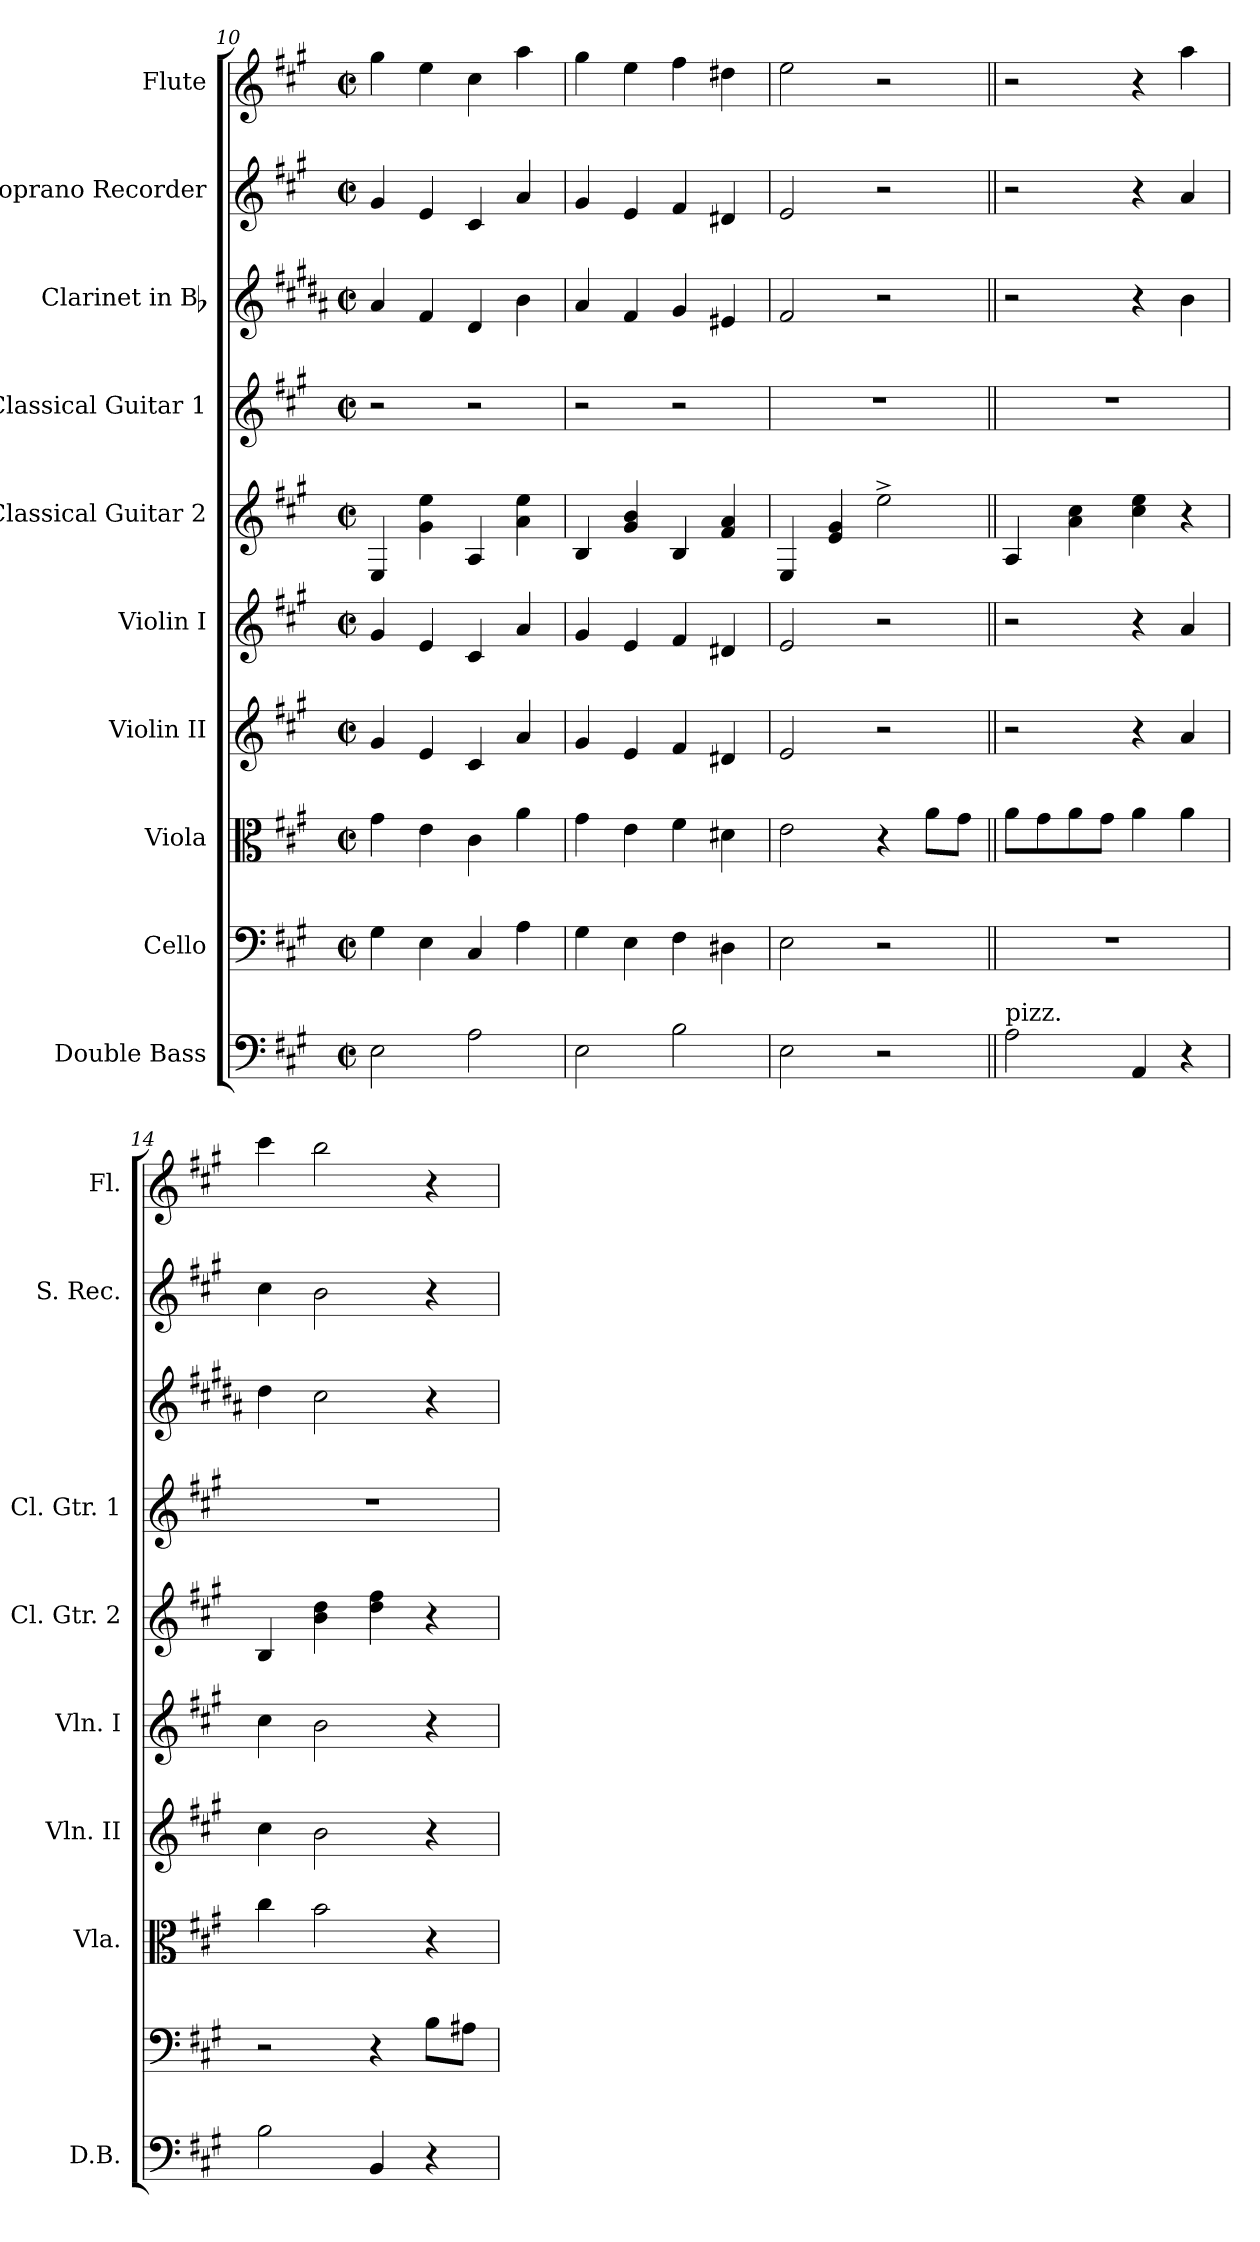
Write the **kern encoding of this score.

**kern	**kern	**kern	**kern	**kern	**kern	**kern	**kern	**kern	**kern
*part10	*part9	*part8	*part7	*part6	*part5	*part4	*part3	*part2	*part1
*staff10	*staff9	*staff8	*staff7	*staff6	*staff5	*staff4	*staff3	*staff2	*staff1
*I"Double Bass	*I"Cello	*I"Viola	*I"Violin II	*I"Violin I	*I"Classical Guitar 2	*I"Classical Guitar 1	*I"Clarinet in Bb	*I"Soprano Recorder	*I"Flute
*I'D.B.	*	*I'Vla.	*I'Vln. II	*I'Vln. I	*I'Cl. Gtr. 2	*I'Cl. Gtr. 1	*	*I'S. Rec.	*I'Fl.
*clefF4	*clefF4	*clefC3	*clefG2	*clefG2	*clefG2	*clefG2	*clefG2	*clefG2	*clefG2
*ITrd7c12	*	*	*	*	*ITrd7c12	*ITrd7c12	*ITrd1c2	*ITrd-7c-12	*
*k[f#c#g#]	*k[f#c#g#]	*k[f#c#g#]	*k[f#c#g#]	*k[f#c#g#]	*k[f#c#g#]	*k[f#c#g#]	*k[f#c#g#]	*k[f#c#g#]	*k[f#c#g#]
*A:	*A:	*A:	*A:	*A:	*A:	*A:	*A:	*A:	*A:
*M2/2	*M2/2	*M2/2	*M2/2	*M2/2	*M2/2	*M2/2	*M2/2	*M2/2	*M2/2
*met(c|)	*met(c|)	*met(c|)	*met(c|)	*met(c|)	*met(c|)	*met(c|)	*met(c|)	*met(c|)	*met(c|)
=10	=10	=10	=10	=10	=10	=10	=10	=10	=10
2EE\	4G#\	4g#\	4g#/	4g#/	4EE/	2r	4g#/	4gg#/	4gg#\
.	4E\	4e\	4e/	4e/	4G#\ 4e\	.	4e/	4ee/	4ee\
2AA\	4C#/	4c#\	4c#/	4c#/	4AA/	2r	4c#/	4cc#/	4cc#\
.	4A\	4a\	4a/	4a/	4A\ 4e\	.	4a\	4aa/	4aa\
=11	=11	=11	=11	=11	=11	=11	=11	=11	=11
2EE\	4G#\	4g#\	4g#/	4g#/	4BB/	2r	4g#/	4gg#/	4gg#\
.	4E\	4e\	4e/	4e/	4G#/ 4B/	.	4e/	4ee/	4ee\
2BB\	4F#\	4f#\	4f#/	4f#/	4BB/	2r	4f#/	4ff#/	4ff#\
.	4D#X\	4d#X\	4d#X/	4d#X/	4F#/ 4A/	.	4d#X/	4dd#X/	4dd#X\
=12	=12	=12	=12	=12	=12	=12	=12	=12	=12
2EE\	2E\	2e\	2e/	2e/	4EE/	1r	2e/	2ee/	2ee\
.	.	.	.	.	4E/ 4G#/	.	.	.	.
2r	2r	4r	2r	2r	2e^>\	.	2r	2r	2r
.	.	8a\L	.	.	.	.	.	.	.
.	.	8g#\J	.	.	.	.	.	.	.
!!LO:PB:g=z
=13||	=13||	=13||	=13||	=13||	=13||	=13||	=13||	=13||	=13||
!LO:TX:a:t=pizz.	!	!	!	!	!	!	!	!	!
2AA\	1r	8a\L	2r	2r	4AA/	1r	2r	2r	2r
.	.	8g#\	.	.	.	.	.	.	.
.	.	8a\	.	.	4A\ 4c#\	.	.	.	.
.	.	8g#\J	.	.	.	.	.	.	.
4AAA/	.	4a\	4r	4r	4c#\ 4e\	.	4r	4r	4r
4r	.	4a\	4a/	4a/	4r	.	4a\	4aa/	4aa\
=14	=14	=14	=14	=14	=14	=14	=14	=14	=14
2BB\	2r	4cc#\	4cc#\	4cc#\	4BB/	1r	4cc#\	4ccc#\	4ccc#\
.	.	2b\	2b\	2b\	4B\ 4d\	.	2b\	2bb\	2bb\
4BBB/	4r	.	.	.	4d\ 4f#\	.	.	.	.
4r	8B\L	4r	4r	4r	4r	.	4r	4r	4r
.	8A#X\J	.	.	.	.	.	.	.	.
=	=	=	=	=	=	=	=	=	=
*-	*-	*-	*-	*-	*-	*-	*-	*-	*-
